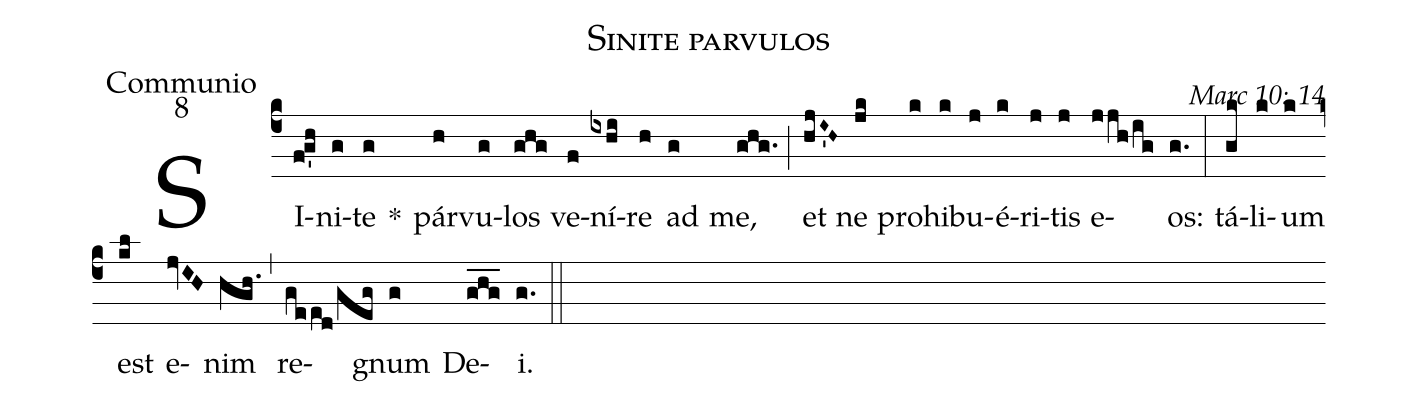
name: Sinite parvulos;
office-part: Communio;
mode: 8;
commentary: Marc 10: 14;
%%
(c4) SI(f!g'h)ni(g)te(g) *() pár(h)vu(g)los(ghg) ve(f)ní(ixhi)re(h) ad(g) me,(ghg.) (;) et(hjI~'H~) ne(jk) pro(k)hi(k)bu(j)é(k)ri(j)tis(j) e(jjh/ig)os:(g.) (:)
tá(gk)li(k)um(k) est(kl) e(jvIH)nim(hgh.) (,) re(geed/geg)gnum(g) De(ghg___)i.(g.) (::)
